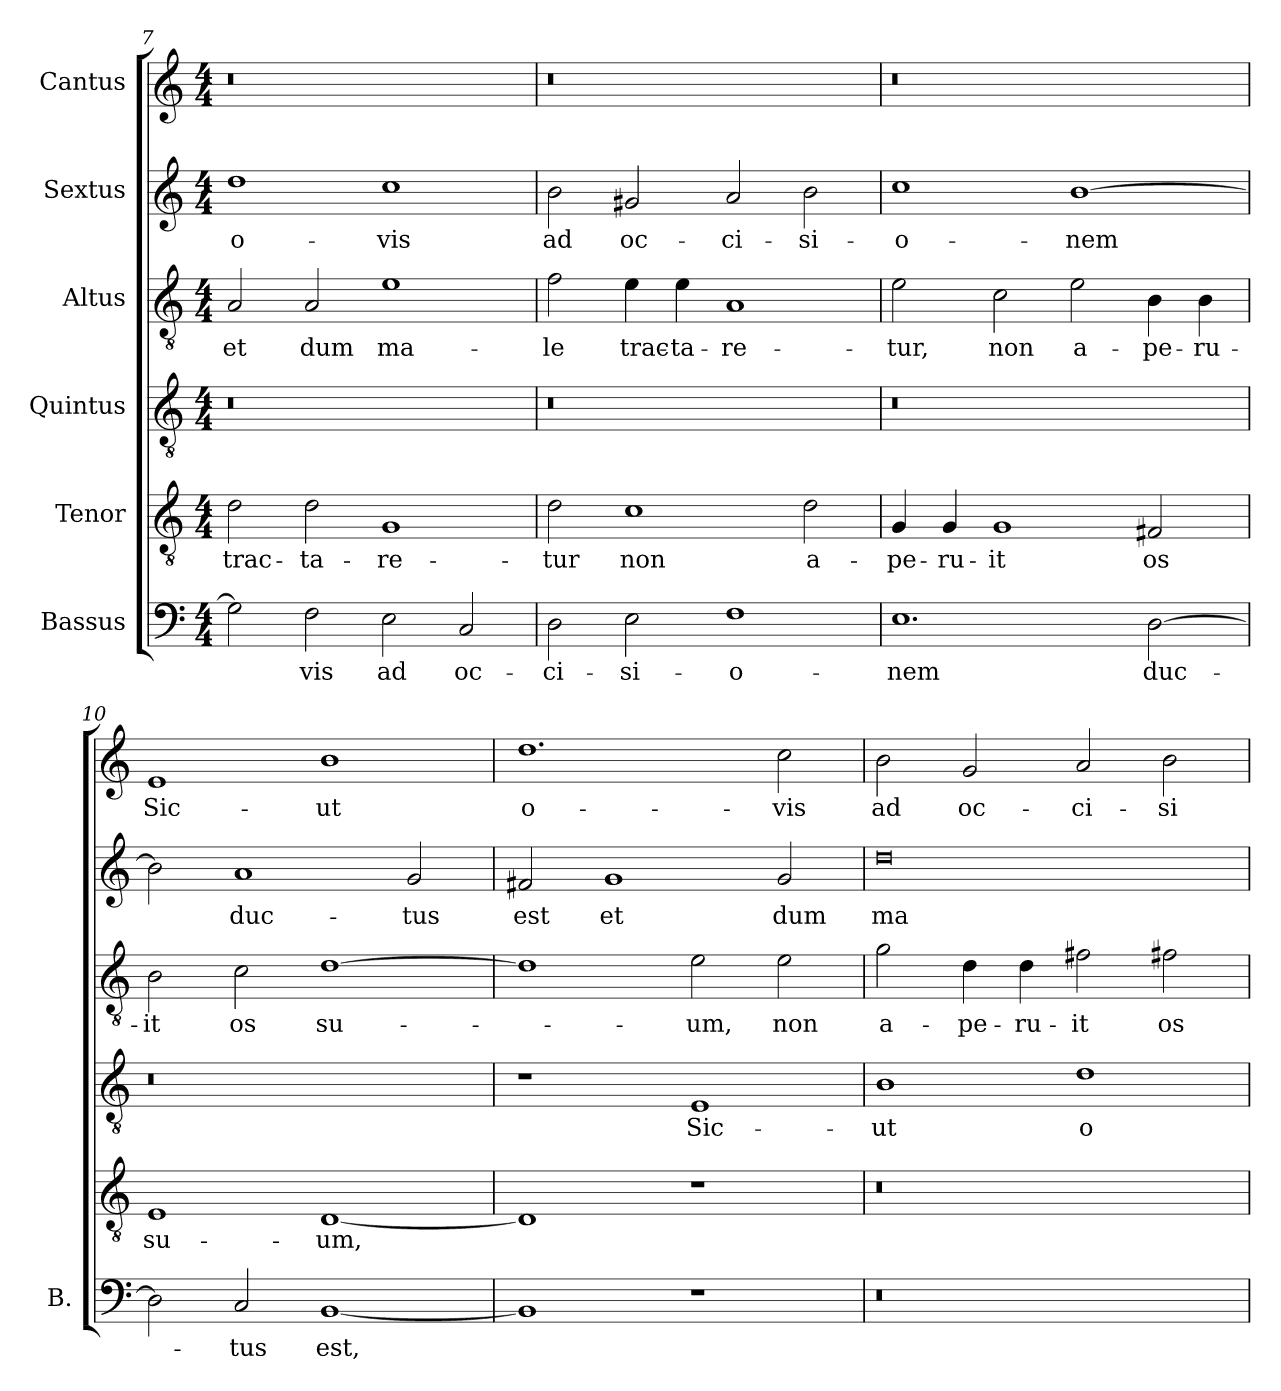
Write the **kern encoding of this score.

**kern	**text	**kern	**text	**kern	**text	**kern	**text	**kern	**text	**kern	**text
*part6	*part6	*part5	*part5	*part4	*part4	*part3	*part3	*part2	*part2	*part1	*part1
*staff6	*staff6	*staff5	*staff5	*staff4	*staff4	*staff3	*staff3	*staff2	*staff2	*staff1	*staff1
*I"Bassus	*	*I"Tenor	*	*I"Quintus	*	*I"Altus	*	*I"Sextus	*	*I"Cantus	*
*I'B.	*	*	*	*	*	*	*	*	*	*	*
*clefF4	*	*clefGv2	*	*clefGv2	*	*clefGv2	*	*clefG2	*	*clefG2	*
*k[]	*	*k[]	*	*k[]	*	*k[]	*	*k[]	*	*k[]	*
*C:	*	*C:	*	*C:	*	*C:	*	*C:	*	*C:	*
*M4/4	*	*M4/4	*	*M4/4	*	*M4/4	*	*M4/4	*	*M4/4	*
=7	=7	=7	=7	=7	=7	=7	=7	=7	=7	=7	=7
!	!	!	!	!LO:N:vis=0	!	!	!	!	!	!LO:N:vis=0	!
2G\]	.	2d\	trac-	1r	.	2A/	et	1dd\	o-	1r	.
2F\	-vis	2d\	-ta-	.	.	2A/	dum	.	.	.	.
2E\	ad	1G/	-re-	1ryy	.	1e\	ma-	1cc\	-vis	1ryy	.
2C/	oc-	.	.	.	.	.	.	.	.	.	.
=8	=8	=8	=8	=8	=8	=8	=8	=8	=8	=8	=8
!	!	!	!	!LO:N:vis=0	!	!	!	!	!	!LO:N:vis=0	!
2D\	-ci-	2d\	-tur	1r	.	2f\	-le	2b\	ad	1r	.
2E\	-si-	1c\	non	.	.	4e\	trac-	2g#X/	oc-	.	.
.	.	.	.	.	.	4e\	-ta-	.	.	.	.
1F\	-o-	.	.	1ryy	.	1A/	-re-	2a/	-ci-	1ryy	.
.	.	2d\	a-	.	.	.	.	2b\	-si-	.	.
=9	=9	=9	=9	=9	=9	=9	=9	=9	=9	=9	=9
!	!	!	!	!LO:N:vis=0	!	!	!	!	!	!LO:N:vis=0	!
1.E\	-nem	4G/	-pe-	1r	.	2e\	-tur,	1cc\	-o-	1r	.
.	.	4G/	-ru-	.	.	.	.	.	.	.	.
.	.	1G/	-it	.	.	2c\	non	.	.	.	.
.	.	.	.	1ryy	.	2e\	a-	[1b\	-nem	1ryy	.
[2D\	duc-	2F#X/	os	.	.	4B\	-pe-	.	.	.	.
.	.	.	.	.	.	4B\	-ru-	.	.	.	.
=10	=10	=10	=10	=10	=10	=10	=10	=10	=10	=10	=10
!	!	!	!	!LO:N:vis=0	!	!	!	!	!	!	!
2D\]	.	1E/	su-	1r	.	2B\	-it	2b\]	.	1e/	Sic-
2C/	-tus	.	.	.	.	2c\	os	1a/	duc-	.	.
[1BB/	est,	[1D/	-um,	1ryy	.	[1d\	su-	.	.	1b\	-ut
.	.	.	.	.	.	.	.	2g/	-tus	.	.
=11	=11	=11	=11	=11	=11	=11	=11	=11	=11	=11	=11
1BB/]	.	1D/]	.	1r	.	1d\]	.	2f#X/	est	1.dd\	o-
.	.	.	.	.	.	.	.	1g/	et	.	.
1r	.	1r	.	1E/	Sic-	2e\	-um,	.	.	.	.
.	.	.	.	.	.	2e\	non	2g/	dum	2cc\	-vis
=12	=12	=12	=12	=12	=12	=12	=12	=12	=12	=12	=12
!LO:N:vis=0	!	!LO:N:vis=0	!	!	!	!	!	!	!	!	!
1r	.	1r	.	1B\	-ut	2g\	a-	0dd\	ma-	2b\	ad
.	.	.	.	.	.	4d\	-pe-	.	.	2g/	oc-
.	.	.	.	.	.	4d\	-ru-	.	.	.	.
1ryy	.	1ryy	.	1d\	o-	2f#X\	-it	.	.	2a/	-ci-
.	.	.	.	.	.	2f#X\	os	.	.	2b\	-si-
=	=	=	=	=	=	=	=	=	=	=	=
*-	*-	*-	*-	*-	*-	*-	*-	*-	*-	*-	*-
